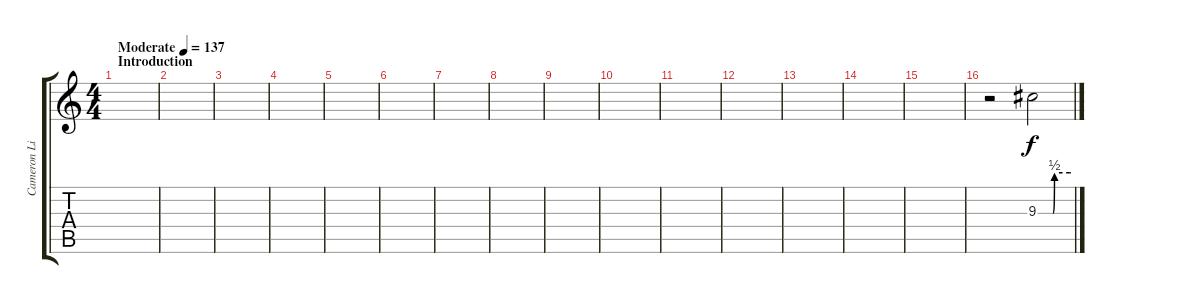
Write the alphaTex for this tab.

\track ("Cameron Liddell" "Cameron Li") {instrument distortionguitar}
\staff {score tabs}
\tuning (Db4 Ab3 E3 B2 Gb2 B1) {hide}
\ts (4 4)
\section ("" "Introduction")
\tempo (137 "Moderate")
\clef g2
\ks c
|
|
|
|
|
|
|
|
|
|
|
|
|
|
|
r.2 9.3{be (custom 0 0 10 0 16 0 20 0 27 0 30 2 58 2 60 2)}.2
